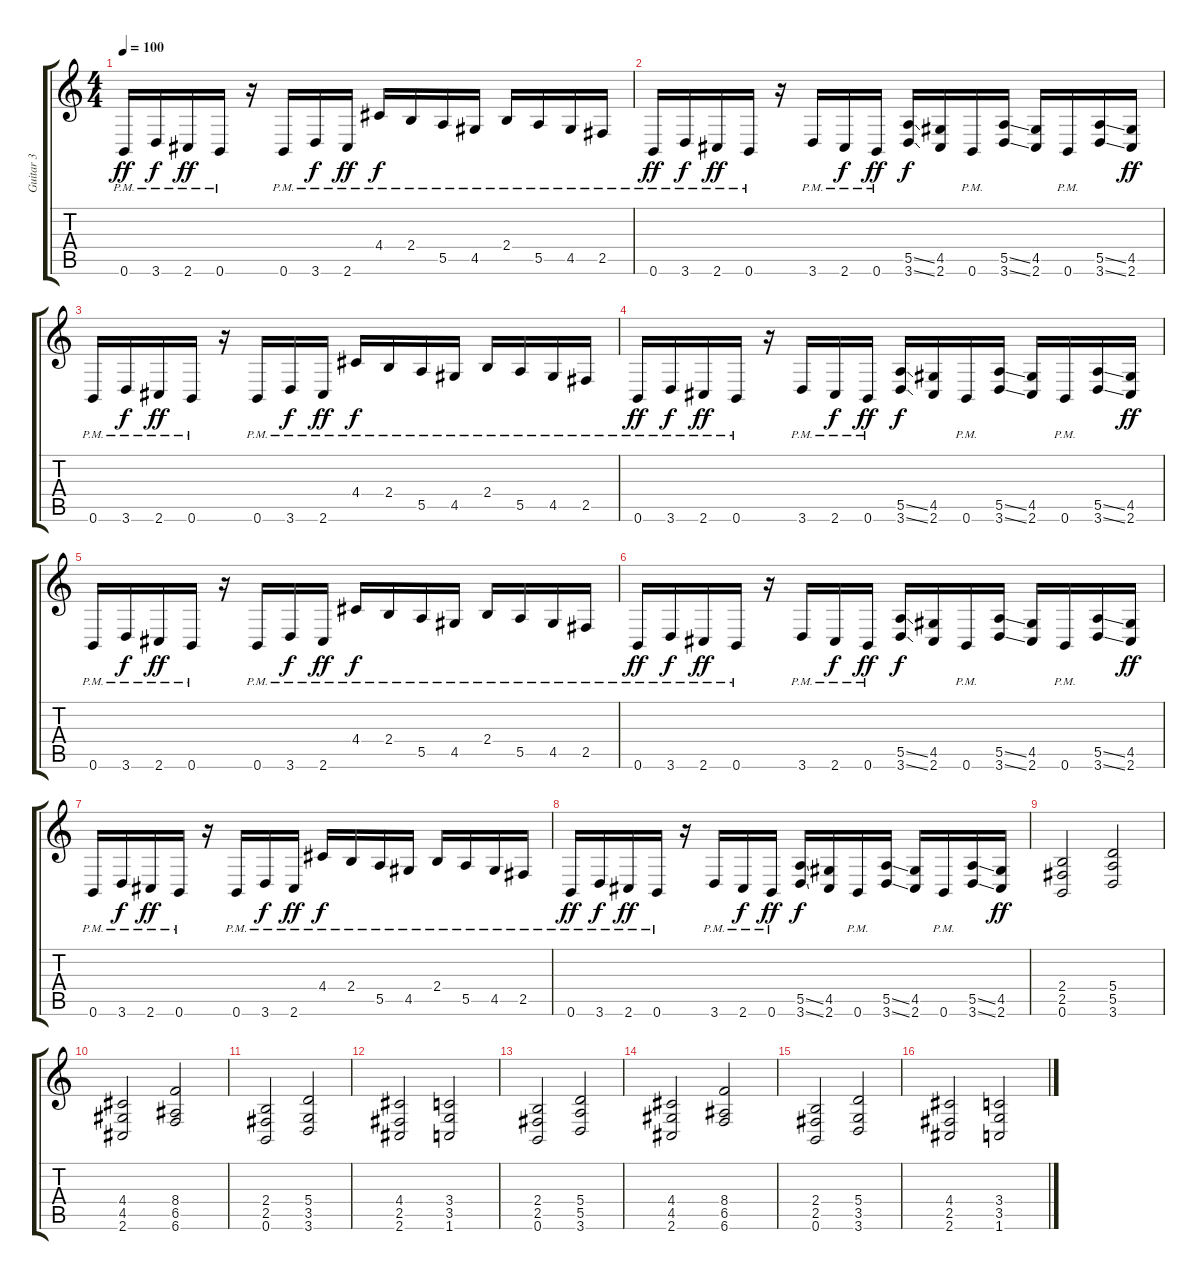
\track ("Guitar 3" "Guitar 3") {instrument overdrivenguitar}
\staff {score tabs}
\tuning (B3 Gb3 D3 A2 E2 B1) {hide}
\ts (4 4)
\tempo 100
\clef g2
\ks c
0.6{pm}.16{dy ff} 3.6{pm}.16{dy f} 2.6{pm}.16{dy ff} 0.6{pm}.16 r.16 0.6{pm}.16 3.6{pm}.16{dy f} 2.6{pm}.16{dy ff} 4.4{pm}.16{dy f} 2.4{pm}.16 5.5{pm}.16 4.5{pm}.16 2.4{pm}.16 5.5{pm}.16 4.5{pm}.16 2.5{pm}.16 |
0.6{pm}.16{dy ff} 3.6{pm}.16{dy f} 2.6{pm}.16{dy ff} 0.6{pm}.16 r.16 3.6{pm}.16 2.6{pm}.16{dy f} 0.6{pm}.16{dy ff} (5.5{ss} 3.6{ss}).16{dy f} (4.5 2.6).16 0.6{pm}.16 (5.5{ss} 3.6{ss}).16 (4.5 2.6).16 0.6{pm}.16 (5.5{ss} 3.6{ss}).16 (4.5 2.6).16{dy ff} |
0.6{pm}.16 3.6{pm}.16{dy f} 2.6{pm}.16{dy ff} 0.6{pm}.16 r.16 0.6{pm}.16 3.6{pm}.16{dy f} 2.6{pm}.16{dy ff} 4.4{pm}.16{dy f} 2.4{pm}.16 5.5{pm}.16 4.5{pm}.16 2.4{pm}.16 5.5{pm}.16 4.5{pm}.16 2.5{pm}.16 |
0.6{pm}.16{dy ff} 3.6{pm}.16{dy f} 2.6{pm}.16{dy ff} 0.6{pm}.16 r.16 3.6{pm}.16 2.6{pm}.16{dy f} 0.6{pm}.16{dy ff} (5.5{ss} 3.6{ss}).16{dy f} (4.5 2.6).16 0.6{pm}.16 (5.5{ss} 3.6{ss}).16 (4.5 2.6).16 0.6{pm}.16 (5.5{ss} 3.6{ss}).16 (4.5 2.6).16{dy ff} |
0.6{pm}.16 3.6{pm}.16{dy f} 2.6{pm}.16{dy ff} 0.6{pm}.16 r.16 0.6{pm}.16 3.6{pm}.16{dy f} 2.6{pm}.16{dy ff} 4.4{pm}.16{dy f} 2.4{pm}.16 5.5{pm}.16 4.5{pm}.16 2.4{pm}.16 5.5{pm}.16 4.5{pm}.16 2.5{pm}.16 |
0.6{pm}.16{dy ff} 3.6{pm}.16{dy f} 2.6{pm}.16{dy ff} 0.6{pm}.16 r.16 3.6{pm}.16 2.6{pm}.16{dy f} 0.6{pm}.16{dy ff} (5.5{ss} 3.6{ss}).16{dy f} (4.5 2.6).16 0.6{pm}.16 (5.5{ss} 3.6{ss}).16 (4.5 2.6).16 0.6{pm}.16 (5.5{ss} 3.6{ss}).16 (4.5 2.6).16{dy ff} |
0.6{pm}.16 3.6{pm}.16{dy f} 2.6{pm}.16{dy ff} 0.6{pm}.16 r.16 0.6{pm}.16 3.6{pm}.16{dy f} 2.6{pm}.16{dy ff} 4.4{pm}.16{dy f} 2.4{pm}.16 5.5{pm}.16 4.5{pm}.16 2.4{pm}.16 5.5{pm}.16 4.5{pm}.16 2.5{pm}.16 |
0.6{pm}.16{dy ff} 3.6{pm}.16{dy f} 2.6{pm}.16{dy ff} 0.6{pm}.16 r.16 3.6{pm}.16 2.6{pm}.16{dy f} 0.6{pm}.16{dy ff} (5.5{ss} 3.6{ss}).16{dy f} (4.5 2.6).16 0.6{pm}.16 (5.5{ss} 3.6{ss}).16 (4.5 2.6).16 0.6{pm}.16 (5.5{ss} 3.6{ss}).16 (4.5 2.6).16{dy ff} |
(2.4 2.5 0.6).2 (5.4 5.5 3.6).2 |
(4.4 4.5 2.6).2 (8.4 6.5 6.6).2 |
(2.4 2.5 0.6).2 (5.4 3.5 3.6).2 |
(4.4 2.5 2.6).2 (3.4 3.5 1.6).2 |
(2.4 2.5 0.6).2 (5.4 5.5 3.6).2 |
(4.4 4.5 2.6).2 (8.4 6.5 6.6).2 |
(2.4 2.5 0.6).2 (5.4 3.5 3.6).2 |
(4.4 2.5 2.6).2 (3.4 3.5 1.6).2
